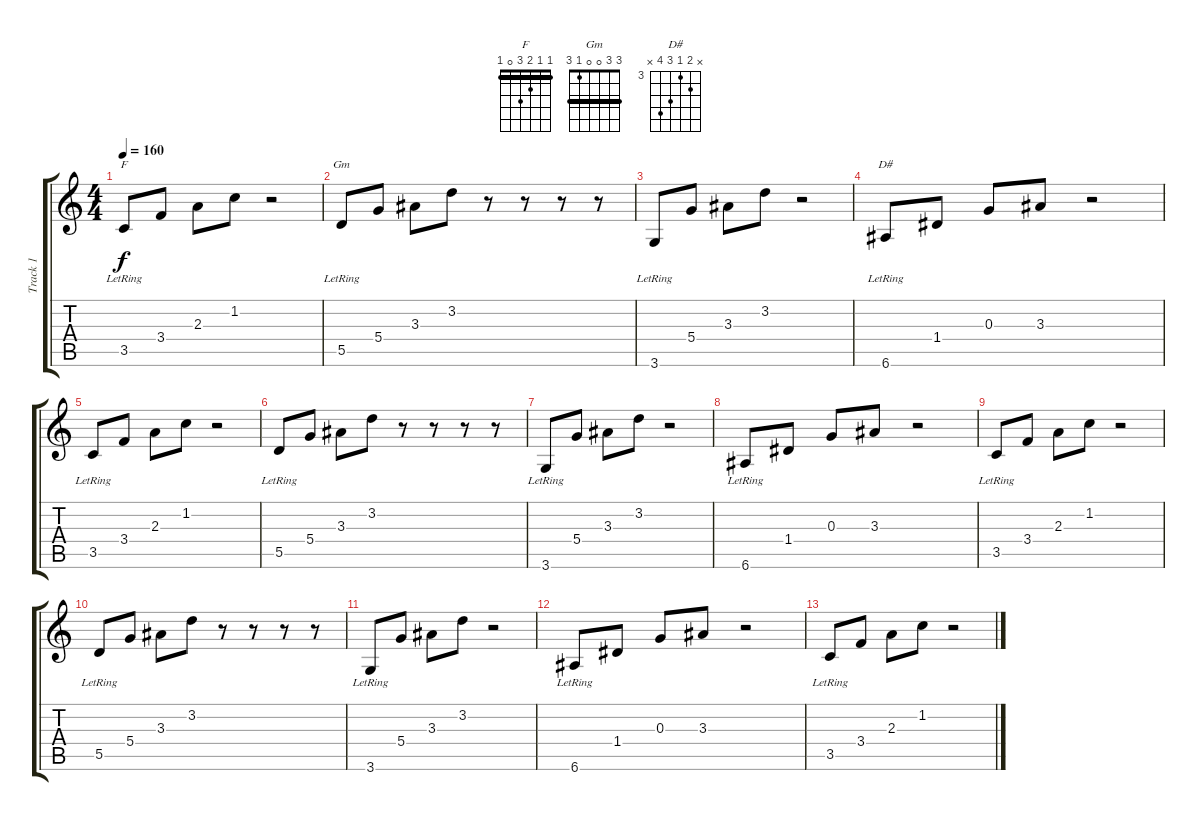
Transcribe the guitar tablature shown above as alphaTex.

\track ("Track 1" "Track 1") {instrument acousticguitarnylon}
\staff {score tabs}
\tuning (E4 B3 G3 D3 A2 E2) {hide}
\chord ("F" 1 1 2 3 0 1) {barre 1}
\chord ("Gm" 3 3 0 0 1 3) {barre 3}
\chord ("D#" x 4 3 5 6 x) {firstfret 3}
\ts (4 4)
\tempo 160
\clef g2
\ks c
3.5{lr}.8{ch "F" dy f} 3.4.8 2.3.8 1.2.8 r.2 |
5.5{lr}.8{ch "Gm"} 5.4.8 3.3.8 3.2.8 r.8 r.8 r.8 r.8 |
3.6{lr}.8 5.4.8 3.3.8 3.2.8 r.2 |
6.6{lr}.8{ch "D#"} 1.4.8 0.3.8 3.3.8 r.2 |
3.5{lr}.8 3.4.8 2.3.8 1.2.8 r.2 |
5.5{lr}.8 5.4.8 3.3.8 3.2.8 r.8 r.8 r.8 r.8 |
3.6{lr}.8 5.4.8 3.3.8 3.2.8 r.2 |
6.6{lr}.8 1.4.8 0.3.8 3.3.8 r.2 |
3.5{lr}.8 3.4.8 2.3.8 1.2.8 r.2 |
5.5{lr}.8 5.4.8 3.3.8 3.2.8 r.8 r.8 r.8 r.8 |
3.6{lr}.8 5.4.8 3.3.8 3.2.8 r.2 |
6.6{lr}.8 1.4.8 0.3.8 3.3.8 r.2 |
3.5{lr}.8 3.4.8 2.3.8 1.2.8 r.2
